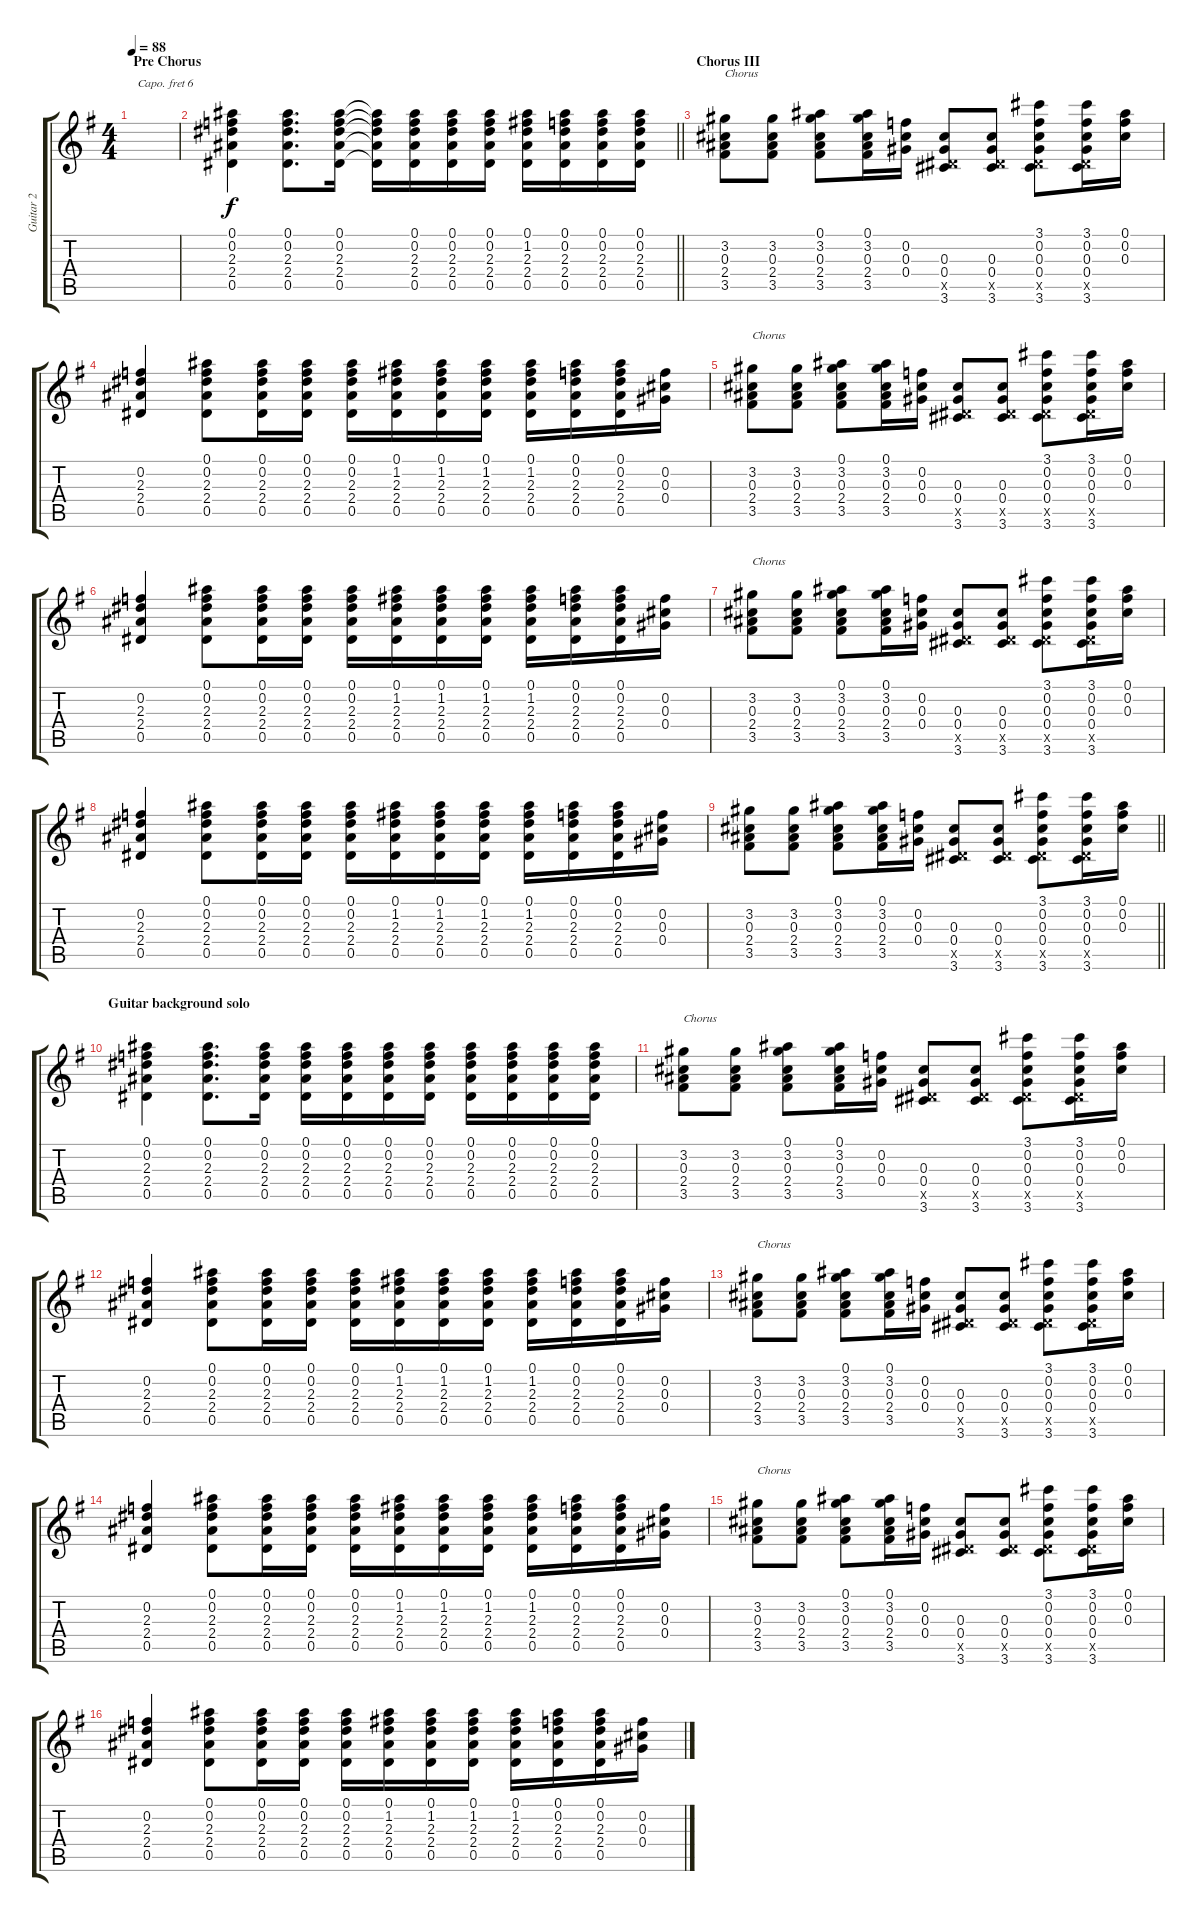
\track ("Guitar 2" "Guitar 2") {instrument acousticguitarsteel}
\staff {score tabs}
\capo 6
\tuning (E4 B3 G3 D3 A2 E2) {hide}
\ts (4 4)
\section ("" "Pre Chorus")
\tempo 88
\clef g2
\ks g
|
\barLineRight lightlight
(0.1 0.2 2.3 2.4 0.5).4 (0.1 0.2 2.3 2.4 0.5).8{d} (0.1 0.2 2.3 2.4 0.5).16 (0.1{t} 0.2{t} 2.3{t} 2.4{t} 0.5{t}).16 (0.1 0.2 2.3 2.4 0.5).16 (0.1 0.2 2.3 2.4 0.5).16 (0.1 0.2 2.3 2.4 0.5).16 (0.1 1.2 2.3 2.4 0.5).16 (0.1 0.2 2.3 2.4 0.5).16 (0.1 0.2 2.3 2.4 0.5).16 (0.1 0.2 2.3 2.4 0.5).16 |
\section ("" "Chorus III")
(3.2 0.3 2.4 3.5).8{txt "Chorus"} (3.2 0.3 2.4 3.5).8 (0.1 3.2 0.3 2.4 3.5).8 (0.1 3.2 0.3 2.4 3.5).16 (0.2 0.3 0.4).16 (0.3 0.4 0.5{x} 3.6).8 (0.3 0.4 0.5{x} 3.6).8 (3.1 0.2 0.3 0.4 0.5{x} 3.6).8 (3.1 0.2 0.3 0.4 0.5{x} 3.6).16 (0.1 0.2 0.3).16 |
(0.2 2.3 2.4 0.5).4 (0.1 0.2 2.3 2.4 0.5).8 (0.1 0.2 2.3 2.4 0.5).16 (0.1 0.2 2.3 2.4 0.5).16 (0.1 0.2 2.3 2.4 0.5).16 (0.1 1.2 2.3 2.4 0.5).16 (0.1 1.2 2.3 2.4 0.5).16 (0.1 1.2 2.3 2.4 0.5).16 (0.1 1.2 2.3 2.4 0.5).16 (0.1 0.2 2.3 2.4 0.5).16 (0.1 0.2 2.3 2.4 0.5).16 (0.2 0.3 0.4).16 |
(3.2 0.3 2.4 3.5).8{txt "Chorus"} (3.2 0.3 2.4 3.5).8 (0.1 3.2 0.3 2.4 3.5).8 (0.1 3.2 0.3 2.4 3.5).16 (0.2 0.3 0.4).16 (0.3 0.4 0.5{x} 3.6).8 (0.3 0.4 0.5{x} 3.6).8 (3.1 0.2 0.3 0.4 0.5{x} 3.6).8 (3.1 0.2 0.3 0.4 0.5{x} 3.6).16 (0.1 0.2 0.3).16 |
(0.2 2.3 2.4 0.5).4 (0.1 0.2 2.3 2.4 0.5).8 (0.1 0.2 2.3 2.4 0.5).16 (0.1 0.2 2.3 2.4 0.5).16 (0.1 0.2 2.3 2.4 0.5).16 (0.1 1.2 2.3 2.4 0.5).16 (0.1 1.2 2.3 2.4 0.5).16 (0.1 1.2 2.3 2.4 0.5).16 (0.1 1.2 2.3 2.4 0.5).16 (0.1 0.2 2.3 2.4 0.5).16 (0.1 0.2 2.3 2.4 0.5).16 (0.2 0.3 0.4).16 |
(3.2 0.3 2.4 3.5).8{txt "Chorus"} (3.2 0.3 2.4 3.5).8 (0.1 3.2 0.3 2.4 3.5).8 (0.1 3.2 0.3 2.4 3.5).16 (0.2 0.3 0.4).16 (0.3 0.4 0.5{x} 3.6).8 (0.3 0.4 0.5{x} 3.6).8 (3.1 0.2 0.3 0.4 0.5{x} 3.6).8 (3.1 0.2 0.3 0.4 0.5{x} 3.6).16 (0.1 0.2 0.3).16 |
(0.2 2.3 2.4 0.5).4 (0.1 0.2 2.3 2.4 0.5).8 (0.1 0.2 2.3 2.4 0.5).16 (0.1 0.2 2.3 2.4 0.5).16 (0.1 0.2 2.3 2.4 0.5).16 (0.1 1.2 2.3 2.4 0.5).16 (0.1 1.2 2.3 2.4 0.5).16 (0.1 1.2 2.3 2.4 0.5).16 (0.1 1.2 2.3 2.4 0.5).16 (0.1 0.2 2.3 2.4 0.5).16 (0.1 0.2 2.3 2.4 0.5).16 (0.2 0.3 0.4).16 |
\barLineRight lightlight
(3.2 0.3 2.4 3.5).8 (3.2 0.3 2.4 3.5).8 (0.1 3.2 0.3 2.4 3.5).8 (0.1 3.2 0.3 2.4 3.5).16 (0.2 0.3 0.4).16 (0.3 0.4 0.5{x} 3.6).8 (0.3 0.4 0.5{x} 3.6).8 (3.1 0.2 0.3 0.4 0.5{x} 3.6).8 (3.1 0.2 0.3 0.4 0.5{x} 3.6).16 (0.1 0.2 0.3).16 |
\section ("" "Guitar background solo")
(0.1 0.2 2.3 2.4 0.5).4{volume 11} (0.1 0.2 2.3 2.4 0.5).8{d} (0.1 0.2 2.3 2.4 0.5).16 (0.1 0.2 2.3 2.4 0.5).16 (0.1 0.2 2.3 2.4 0.5).16 (0.1 0.2 2.3 2.4 0.5).16 (0.1 0.2 2.3 2.4 0.5).16 (0.1 0.2 2.3 2.4 0.5).16 (0.1 0.2 2.3 2.4 0.5).16 (0.1 0.2 2.3 2.4 0.5).16 (0.1 0.2 2.3 2.4 0.5).16 |
(3.2 0.3 2.4 3.5).8{txt "Chorus"} (3.2 0.3 2.4 3.5).8 (0.1 3.2 0.3 2.4 3.5).8 (0.1 3.2 0.3 2.4 3.5).16 (0.2 0.3 0.4).16 (0.3 0.4 0.5{x} 3.6).8 (0.3 0.4 0.5{x} 3.6).8 (3.1 0.2 0.3 0.4 0.5{x} 3.6).8 (3.1 0.2 0.3 0.4 0.5{x} 3.6).16 (0.1 0.2 0.3).16 |
(0.2 2.3 2.4 0.5).4 (0.1 0.2 2.3 2.4 0.5).8 (0.1 0.2 2.3 2.4 0.5).16 (0.1 0.2 2.3 2.4 0.5).16 (0.1 0.2 2.3 2.4 0.5).16 (0.1 1.2 2.3 2.4 0.5).16 (0.1 1.2 2.3 2.4 0.5).16 (0.1 1.2 2.3 2.4 0.5).16 (0.1 1.2 2.3 2.4 0.5).16 (0.1 0.2 2.3 2.4 0.5).16 (0.1 0.2 2.3 2.4 0.5).16 (0.2 0.3 0.4).16 |
(3.2 0.3 2.4 3.5).8{txt "Chorus"} (3.2 0.3 2.4 3.5).8 (0.1 3.2 0.3 2.4 3.5).8 (0.1 3.2 0.3 2.4 3.5).16 (0.2 0.3 0.4).16 (0.3 0.4 0.5{x} 3.6).8 (0.3 0.4 0.5{x} 3.6).8 (3.1 0.2 0.3 0.4 0.5{x} 3.6).8 (3.1 0.2 0.3 0.4 0.5{x} 3.6).16 (0.1 0.2 0.3).16 |
(0.2 2.3 2.4 0.5).4 (0.1 0.2 2.3 2.4 0.5).8 (0.1 0.2 2.3 2.4 0.5).16 (0.1 0.2 2.3 2.4 0.5).16 (0.1 0.2 2.3 2.4 0.5).16 (0.1 1.2 2.3 2.4 0.5).16 (0.1 1.2 2.3 2.4 0.5).16 (0.1 1.2 2.3 2.4 0.5).16 (0.1 1.2 2.3 2.4 0.5).16 (0.1 0.2 2.3 2.4 0.5).16 (0.1 0.2 2.3 2.4 0.5).16 (0.2 0.3 0.4).16 |
(3.2 0.3 2.4 3.5).8{txt "Chorus"} (3.2 0.3 2.4 3.5).8 (0.1 3.2 0.3 2.4 3.5).8 (0.1 3.2 0.3 2.4 3.5).16 (0.2 0.3 0.4).16 (0.3 0.4 0.5{x} 3.6).8 (0.3 0.4 0.5{x} 3.6).8 (3.1 0.2 0.3 0.4 0.5{x} 3.6).8 (3.1 0.2 0.3 0.4 0.5{x} 3.6).16 (0.1 0.2 0.3).16 |
(0.2 2.3 2.4 0.5).4 (0.1 0.2 2.3 2.4 0.5).8 (0.1 0.2 2.3 2.4 0.5).16 (0.1 0.2 2.3 2.4 0.5).16 (0.1 0.2 2.3 2.4 0.5).16 (0.1 1.2 2.3 2.4 0.5).16 (0.1 1.2 2.3 2.4 0.5).16 (0.1 1.2 2.3 2.4 0.5).16 (0.1 1.2 2.3 2.4 0.5).16 (0.1 0.2 2.3 2.4 0.5).16 (0.1 0.2 2.3 2.4 0.5).16 (0.2 0.3 0.4).16
